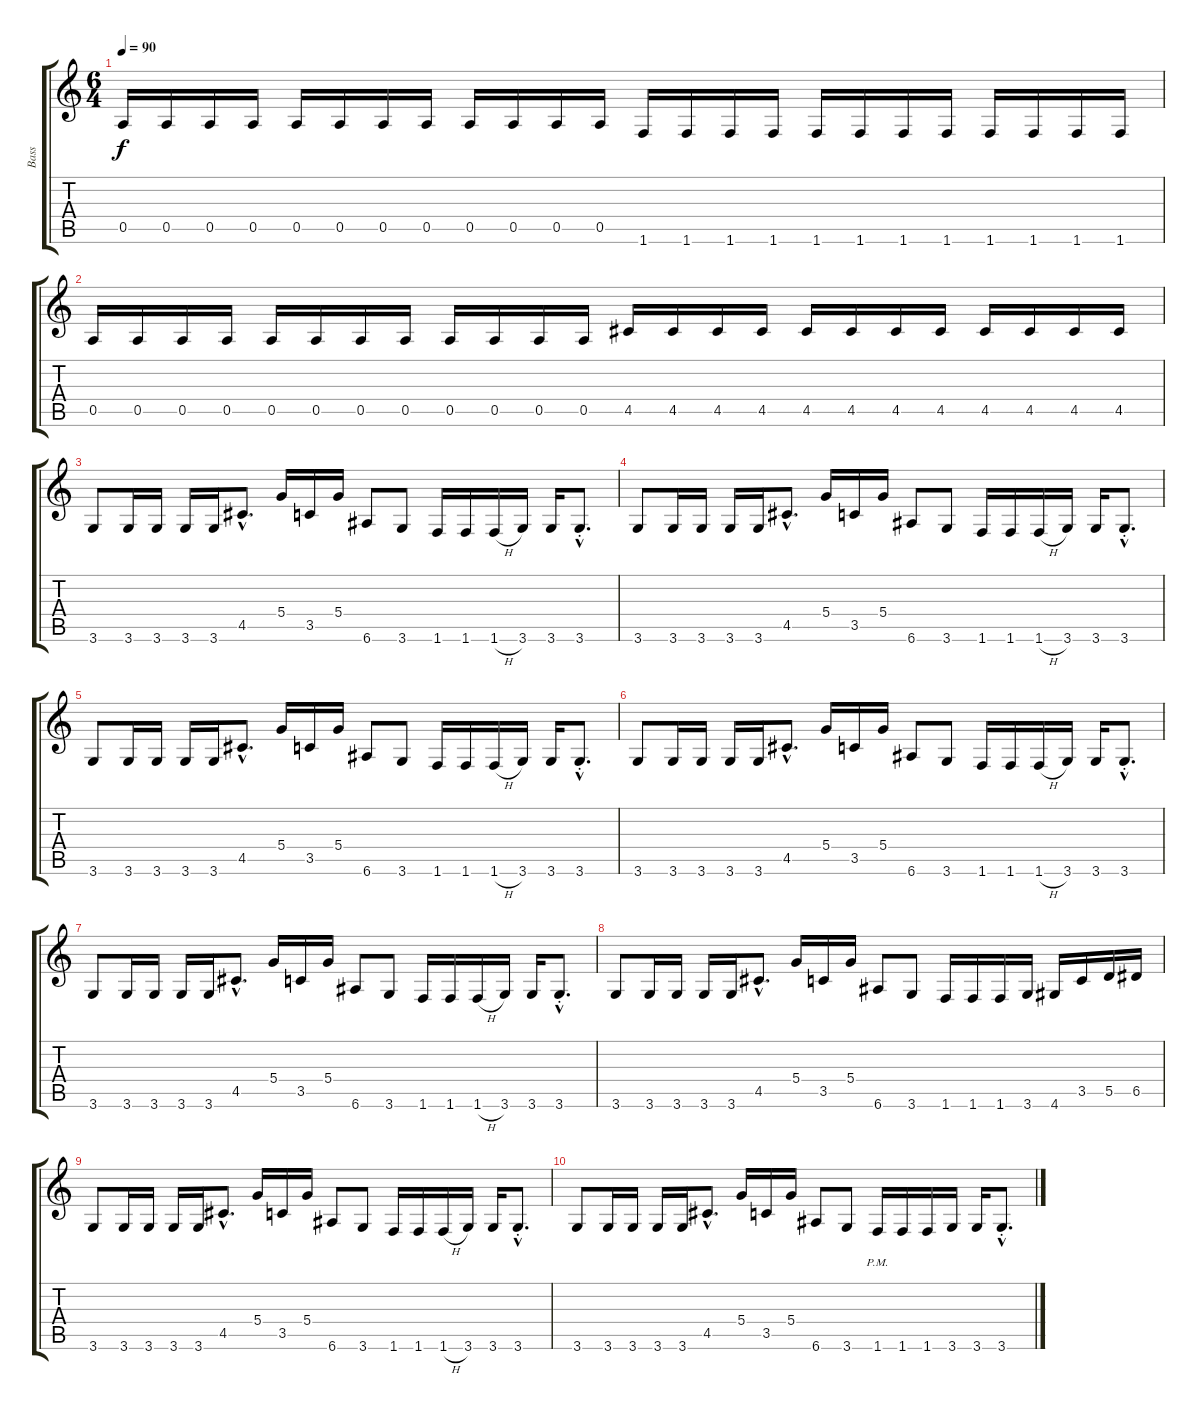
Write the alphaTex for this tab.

\track ("Bass" "Bass") {instrument electricbassfinger}
\staff {score tabs}
\tuning (E4 B3 G3 D3 A2 E2) {hide}
\ts (6 4)
\tempo 90
\clef g2
\ks c
0.5.16{dy f} 0.5.16 0.5.16 0.5.16 0.5.16 0.5.16 0.5.16 0.5.16 0.5.16 0.5.16 0.5.16 0.5.16 1.6.16 1.6.16 1.6.16 1.6.16 1.6.16 1.6.16 1.6.16 1.6.16 1.6.16 1.6.16 1.6.16 1.6.16 |
0.5.16 0.5.16 0.5.16 0.5.16 0.5.16 0.5.16 0.5.16 0.5.16 0.5.16 0.5.16 0.5.16 0.5.16 4.5.16 4.5.16 4.5.16 4.5.16 4.5.16 4.5.16 4.5.16 4.5.16 4.5.16 4.5.16 4.5.16 4.5.16 |
3.6.8 3.6.16 3.6.16 3.6.16 3.6.16 4.5{hac}.8{d} 5.4.16 3.5.16 5.4.16 6.6.8 3.6.8 1.6.16 1.6.16 1.6{h}.16 3.6.16 3.6.16 3.6{hac st}.8{d} |
3.6.8 3.6.16 3.6.16 3.6.16 3.6.16 4.5{hac}.8{d} 5.4.16 3.5.16 5.4.16 6.6.8 3.6.8 1.6.16 1.6.16 1.6{h}.16 3.6.16 3.6.16 3.6{hac st}.8{d} |
3.6.8 3.6.16 3.6.16 3.6.16 3.6.16 4.5{hac}.8{d} 5.4.16 3.5.16 5.4.16 6.6.8 3.6.8 1.6.16 1.6.16 1.6{h}.16 3.6.16 3.6.16 3.6{hac st}.8{d} |
3.6.8 3.6.16 3.6.16 3.6.16 3.6.16 4.5{hac}.8{d} 5.4.16 3.5.16 5.4.16 6.6.8 3.6.8 1.6.16 1.6.16 1.6{h}.16 3.6.16 3.6.16 3.6{hac st}.8{d} |
3.6.8 3.6.16 3.6.16 3.6.16 3.6.16 4.5{hac}.8{d} 5.4.16 3.5.16 5.4.16 6.6.8 3.6.8 1.6.16 1.6.16 1.6{h}.16 3.6.16 3.6.16 3.6{hac st}.8{d} |
3.6.8 3.6.16 3.6.16 3.6.16 3.6.16 4.5{hac}.8{d} 5.4.16 3.5.16 5.4.16 6.6.8 3.6.8 1.6.16 1.6.16 1.6.16 3.6.16 4.6.16 3.5.16 5.5.16 6.5.16 |
3.6.8 3.6.16 3.6.16 3.6.16 3.6.16 4.5{hac}.8{d} 5.4.16 3.5.16 5.4.16 6.6.8 3.6.8 1.6.16 1.6.16 1.6{h}.16 3.6.16 3.6.16 3.6{hac st}.8{d} |
3.6.8 3.6.16 3.6.16 3.6.16 3.6.16 4.5{hac}.8{d} 5.4.16 3.5.16 5.4.16 6.6.8 3.6.8 1.6{pm}.16 1.6.16 1.6.16 3.6.16 3.6.16 3.6{hac st}.8{d}
